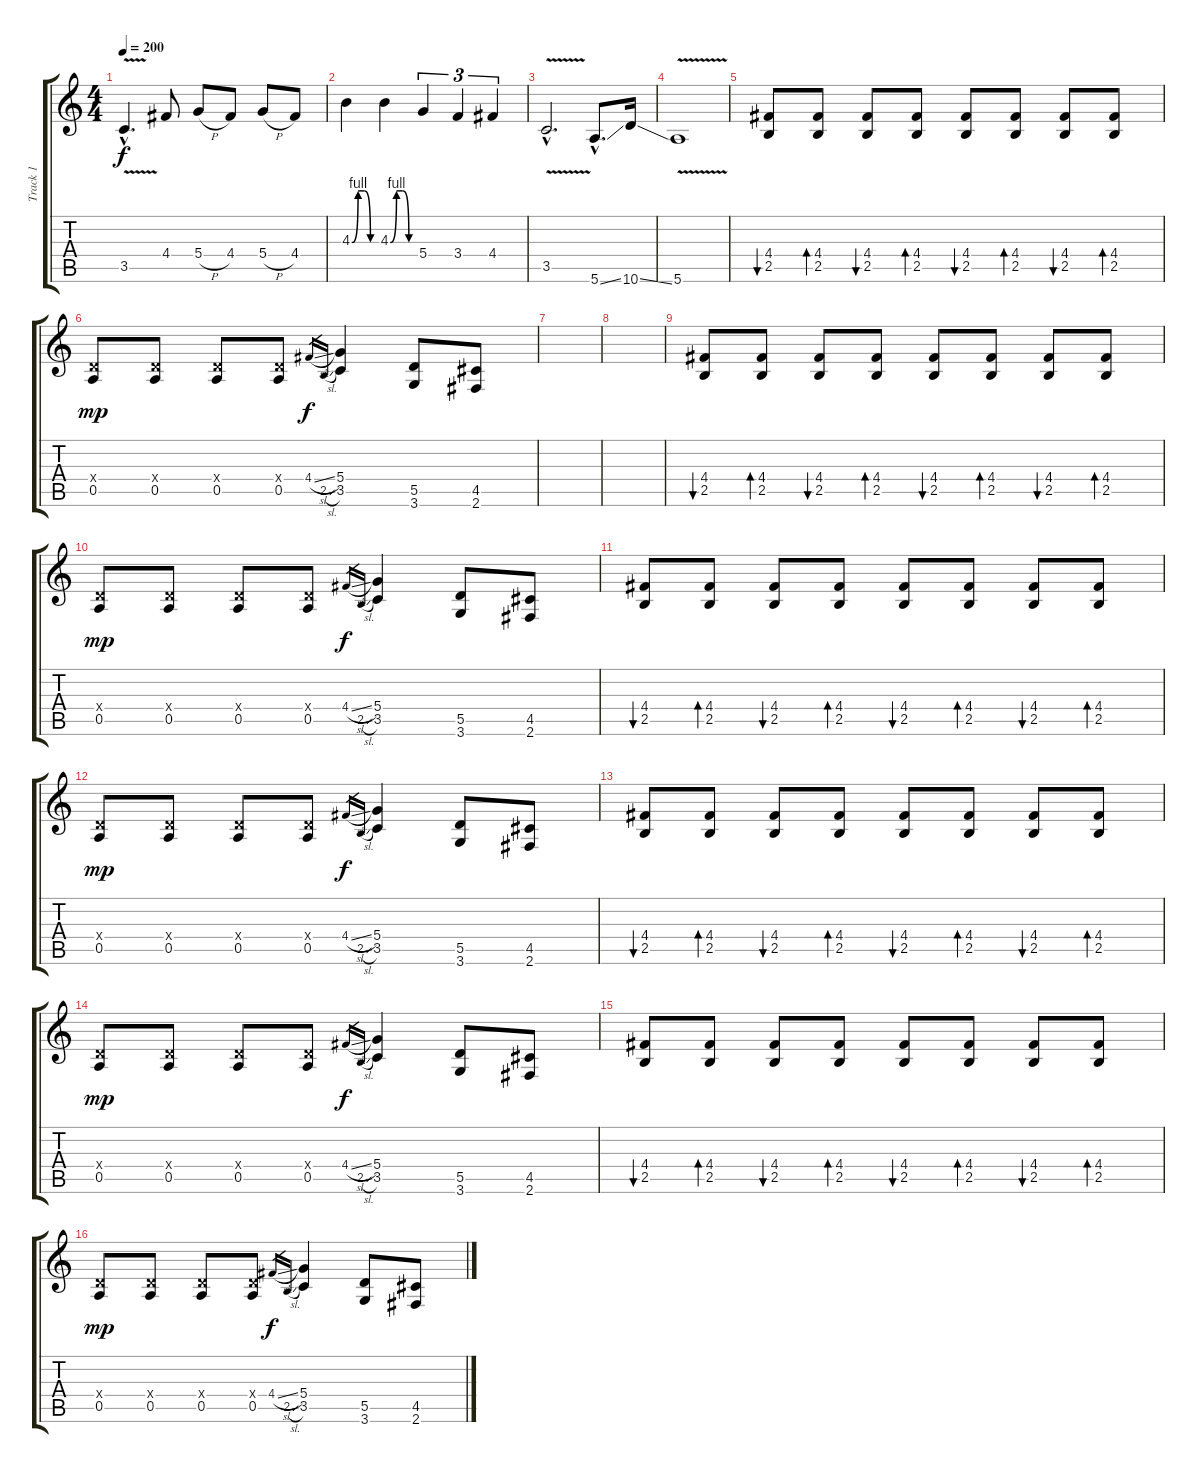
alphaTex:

\track ("Track 1" "Track 1") {instrument distortionguitar}
\staff {score tabs}
\tuning (E4 B3 G3 D3 A2 E2) {hide}
\ts (4 4)
\tempo 200
\clef g2
\ks c
3.5{v hac}.4{d dy f} 4.4.8 5.4{h}.8 4.4.8 5.4{h}.8 4.4.8 |
4.3{be (custom 0 0 15 4 30 4 45 0 60 0)}.4 4.3{be (custom 0 0 15 4 30 4 45 0 60 0)}.4 5.4.4{tu (3 2)} 3.4.4{tu (3 2)} 4.4.4{tu (3 2)} |
3.5{v hac}.2{d} 5.6{ss hac}.8{d} 10.6{ss}.16 |
5.6{v}.1 |
(4.4 2.5).8{bu 60} (4.4 2.5).8{bd 60} (4.4 2.5).8{bu 60} (4.4 2.5).8{bd 60} (4.4 2.5).8{bu 60} (4.4 2.5).8{bd 60} (4.4 2.5).8{bu 60} (4.4 2.5).8{bd 60} |
(0.4{x} 0.5).8{dy mp} (0.4{x} 0.5).8 (0.4{x} 0.5).8 (0.4{x} 0.5).8 4.4{sl}.16{gr dy f} 2.5{sl}.16{gr} (5.4 3.5).4 (5.5 3.6).8 (4.5 2.6).8 |
|
|
(4.4 2.5).8{bu 60} (4.4 2.5).8{bd 60} (4.4 2.5).8{bu 60} (4.4 2.5).8{bd 60} (4.4 2.5).8{bu 60} (4.4 2.5).8{bd 60} (4.4 2.5).8{bu 60} (4.4 2.5).8{bd 60} |
(0.4{x} 0.5).8{dy mp} (0.4{x} 0.5).8 (0.4{x} 0.5).8 (0.4{x} 0.5).8 4.4{sl}.16{gr dy f} 2.5{sl}.16{gr} (5.4 3.5).4 (5.5 3.6).8 (4.5 2.6).8 |
(4.4 2.5).8{bu 60} (4.4 2.5).8{bd 60} (4.4 2.5).8{bu 60} (4.4 2.5).8{bd 60} (4.4 2.5).8{bu 60} (4.4 2.5).8{bd 60} (4.4 2.5).8{bu 60} (4.4 2.5).8{bd 60} |
(0.4{x} 0.5).8{dy mp} (0.4{x} 0.5).8 (0.4{x} 0.5).8 (0.4{x} 0.5).8 4.4{sl}.16{gr dy f} 2.5{sl}.16{gr} (5.4 3.5).4 (5.5 3.6).8 (4.5 2.6).8 |
(4.4 2.5).8{bu 60} (4.4 2.5).8{bd 60} (4.4 2.5).8{bu 60} (4.4 2.5).8{bd 60} (4.4 2.5).8{bu 60} (4.4 2.5).8{bd 60} (4.4 2.5).8{bu 60} (4.4 2.5).8{bd 60} |
(0.4{x} 0.5).8{dy mp} (0.4{x} 0.5).8 (0.4{x} 0.5).8 (0.4{x} 0.5).8 4.4{sl}.16{gr dy f} 2.5{sl}.16{gr} (5.4 3.5).4 (5.5 3.6).8 (4.5 2.6).8 |
(4.4 2.5).8{bu 60} (4.4 2.5).8{bd 60} (4.4 2.5).8{bu 60} (4.4 2.5).8{bd 60} (4.4 2.5).8{bu 60} (4.4 2.5).8{bd 60} (4.4 2.5).8{bu 60} (4.4 2.5).8{bd 60} |
(0.4{x} 0.5).8{dy mp} (0.4{x} 0.5).8 (0.4{x} 0.5).8 (0.4{x} 0.5).8 4.4{sl}.16{gr dy f} 2.5{sl}.16{gr} (5.4 3.5).4 (5.5 3.6).8 (4.5 2.6).8
